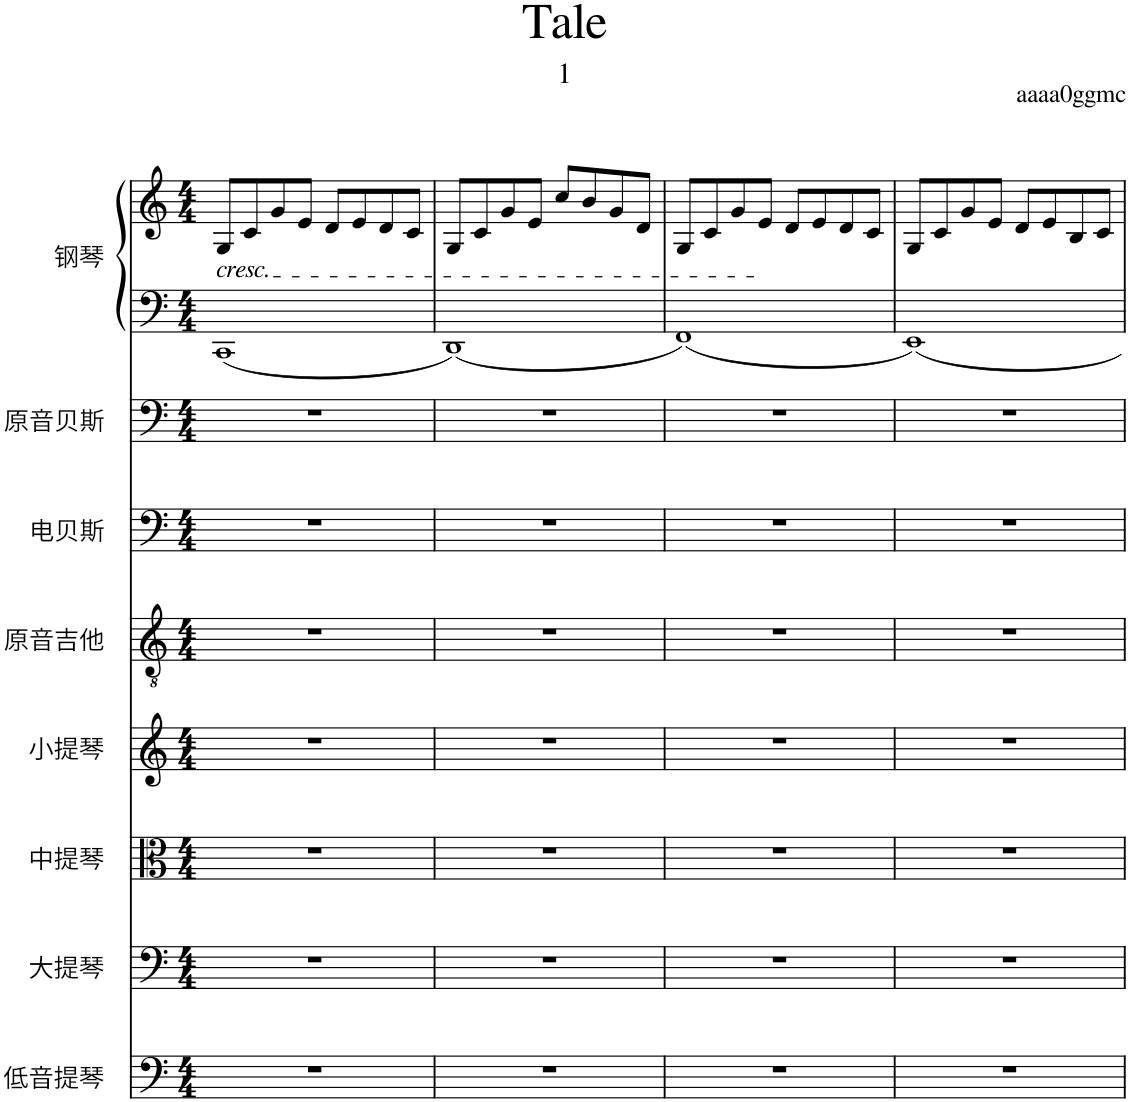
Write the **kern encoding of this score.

**kern	**kern	**kern	**kern	**kern	**kern	**kern	**kern	**kern
*part8	*part7	*part6	*part5	*part4	*part3	*part2	*part1	*part1
*staff9	*staff8	*staff7	*staff6	*staff5	*staff4	*staff3	*staff2	*staff1
*I"低音提琴	*I"大提琴	*I"中提琴	*I"小提琴	*I"原音吉他	*I"电贝斯	*I"原音贝斯	*I"钢琴	*
*clefF4	*clefF4	*clefC3	*clefG2	*clefGv2	*clefF4	*clefF4	*clefF4	*clefG2
*Trd7c12	*	*	*	*	*Trd7c12	*Trd7c12	*	*
*k[]	*k[]	*k[]	*k[]	*k[]	*k[]	*k[]	*k[]	*k[]
*M4/4	*M4/4	*M4/4	*M4/4	*M4/4	*M4/4	*M4/4	*M4/4	*M4/4
=1	=1	=1	=1	=1	=1	=1	=1	=1
!	!	!	!	!	!	!	!	!LO:TX:b:i:t=cresc.
1r	1r	1r	1r	1r	1r	1r	1CC	8G/L
.	.	.	.	.	.	.	.	8c/
.	.	.	.	.	.	.	.	8g/
.	.	.	.	.	.	.	.	8e/J
.	.	.	.	.	.	.	.	8d/L
.	.	.	.	.	.	.	.	8e/
.	.	.	.	.	.	.	.	8d/
.	.	.	.	.	.	.	.	8c/J
=2	=2	=2	=2	=2	=2	=2	=2	=2
1r	1r	1r	1r	1r	1r	1r	1DD	8G/L
.	.	.	.	.	.	.	.	8c/
.	.	.	.	.	.	.	.	8g/
.	.	.	.	.	.	.	.	8e/J
.	.	.	.	.	.	.	.	8cc/L
.	.	.	.	.	.	.	.	8b/
.	.	.	.	.	.	.	.	8g/
.	.	.	.	.	.	.	.	8d/J
=3	=3	=3	=3	=3	=3	=3	=3	=3
1r	1r	1r	1r	1r	1r	1r	1FF	8G/L
.	.	.	.	.	.	.	.	8c/
.	.	.	.	.	.	.	.	8g/
.	.	.	.	.	.	.	.	8e/J
.	.	.	.	.	.	.	.	8d/L
.	.	.	.	.	.	.	.	8e/
.	.	.	.	.	.	.	.	8d/
.	.	.	.	.	.	.	.	8c/J
=4	=4	=4	=4	=4	=4	=4	=4	=4
1r	1r	1r	1r	1r	1r	1r	1EE	8G/L
.	.	.	.	.	.	.	.	8c/
.	.	.	.	.	.	.	.	8g/
.	.	.	.	.	.	.	.	8e/J
.	.	.	.	.	.	.	.	8d/L
.	.	.	.	.	.	.	.	8e/
.	.	.	.	.	.	.	.	8B/
.	.	.	.	.	.	.	.	8c/J
=	=	=	=	=	=	=	=	=
*-	*-	*-	*-	*-	*-	*-	*-	*-
